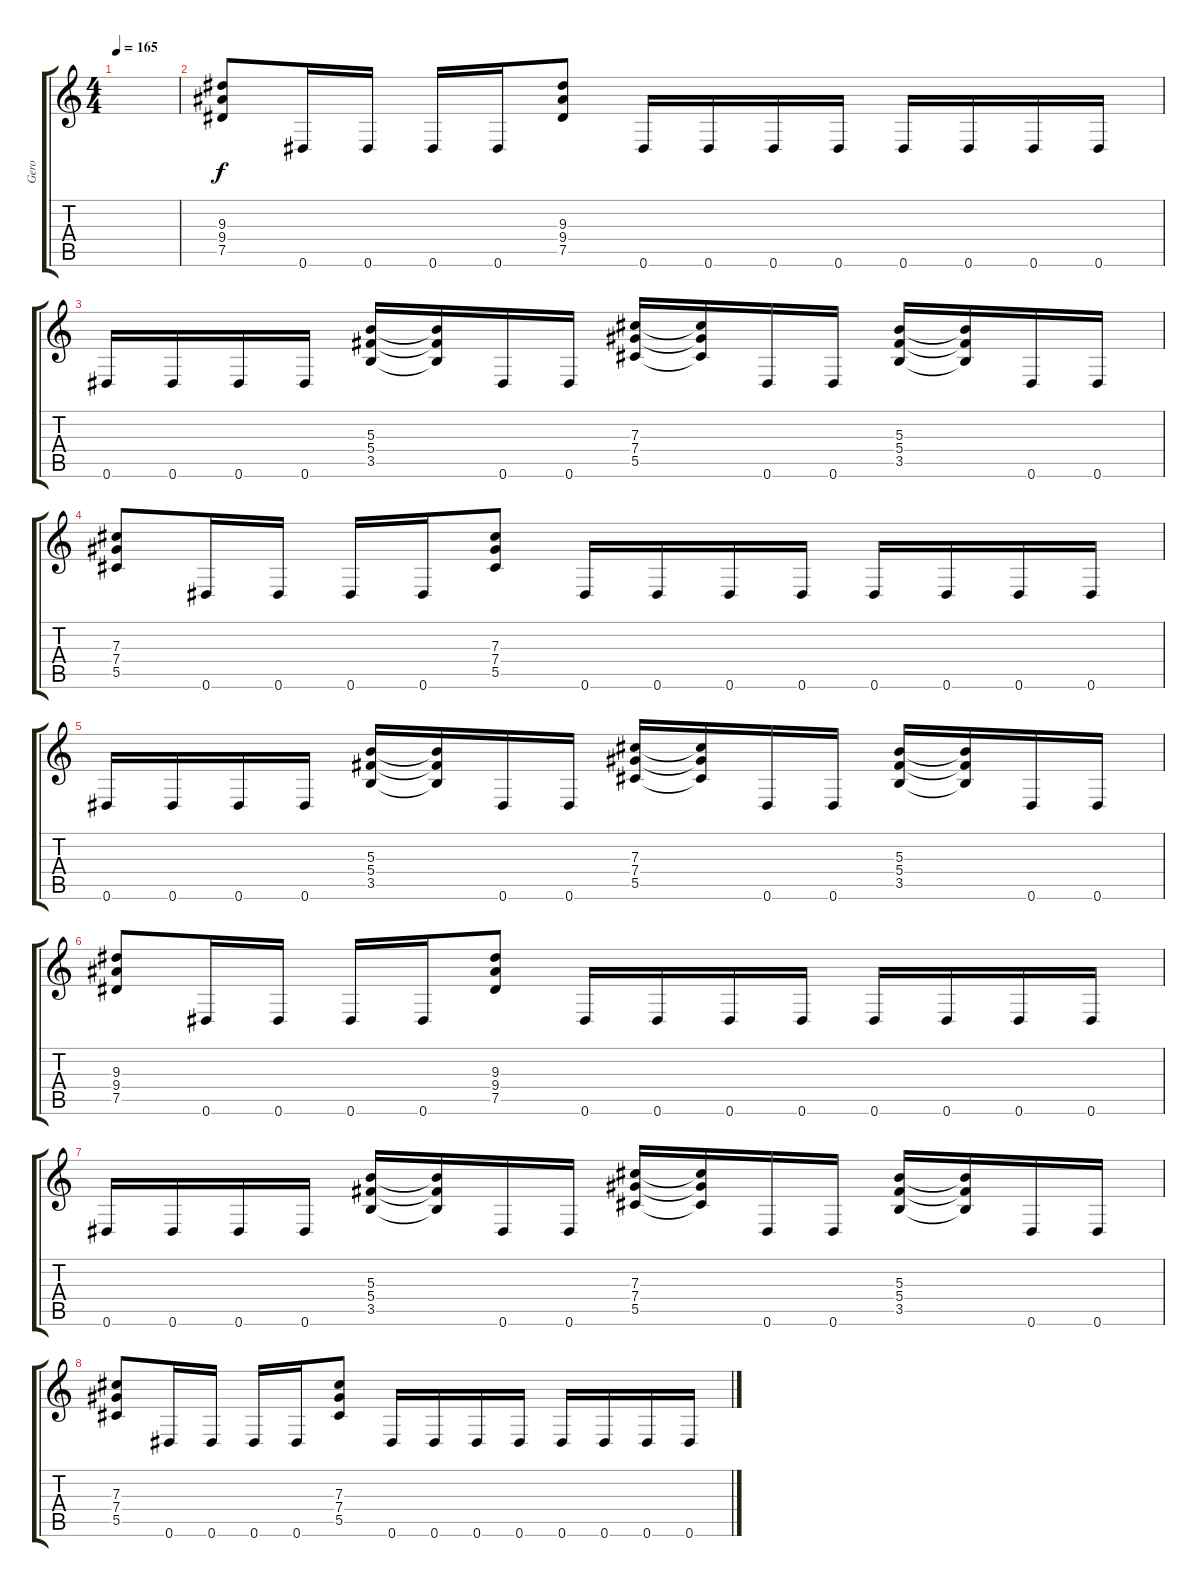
\track ("Gero" "Gero") {instrument distortionguitar}
\staff {score tabs}
\tuning (Eb4 Bb3 Gb3 Db3 Ab2 Eb2) {hide}
\ts (4 4)
\tempo 165
\clef g2
\ks c
|
(9.3 9.4 7.5).8 0.6.16 0.6.16 0.6.16 0.6.16 (9.3 9.4 7.5).8 0.6.16 0.6.16 0.6.16 0.6.16 0.6.16 0.6.16 0.6.16 0.6.16 |
0.6.16 0.6.16 0.6.16 0.6.16 (5.3 5.4 3.5).16 (5.3{t} 5.4{t} 3.5{t}).16 0.6.16 0.6.16 (7.3 7.4 5.5).16 (7.3{t} 7.4{t} 5.5{t}).16 0.6.16 0.6.16 (5.3 5.4 3.5).16 (5.3{t} 5.4{t} 3.5{t}).16 0.6.16 0.6.16 |
(7.3 7.4 5.5).8 0.6.16 0.6.16 0.6.16 0.6.16 (7.3 7.4 5.5).8 0.6.16 0.6.16 0.6.16 0.6.16 0.6.16 0.6.16 0.6.16 0.6.16 |
0.6.16 0.6.16 0.6.16 0.6.16 (5.3 5.4 3.5).16 (5.3{t} 5.4{t} 3.5{t}).16 0.6.16 0.6.16 (7.3 7.4 5.5).16 (7.3{t} 7.4{t} 5.5{t}).16 0.6.16 0.6.16 (5.3 5.4 3.5).16 (5.3{t} 5.4{t} 3.5{t}).16 0.6.16 0.6.16 |
(9.3 9.4 7.5).8 0.6.16 0.6.16 0.6.16 0.6.16 (9.3 9.4 7.5).8 0.6.16 0.6.16 0.6.16 0.6.16 0.6.16 0.6.16 0.6.16 0.6.16 |
0.6.16 0.6.16 0.6.16 0.6.16 (5.3 5.4 3.5).16 (5.3{t} 5.4{t} 3.5{t}).16 0.6.16 0.6.16 (7.3 7.4 5.5).16 (7.3{t} 7.4{t} 5.5{t}).16 0.6.16 0.6.16 (5.3 5.4 3.5).16 (5.3{t} 5.4{t} 3.5{t}).16 0.6.16 0.6.16 |
(7.3 7.4 5.5).8 0.6.16 0.6.16 0.6.16 0.6.16 (7.3 7.4 5.5).8 0.6.16 0.6.16 0.6.16 0.6.16 0.6.16 0.6.16 0.6.16 0.6.16
